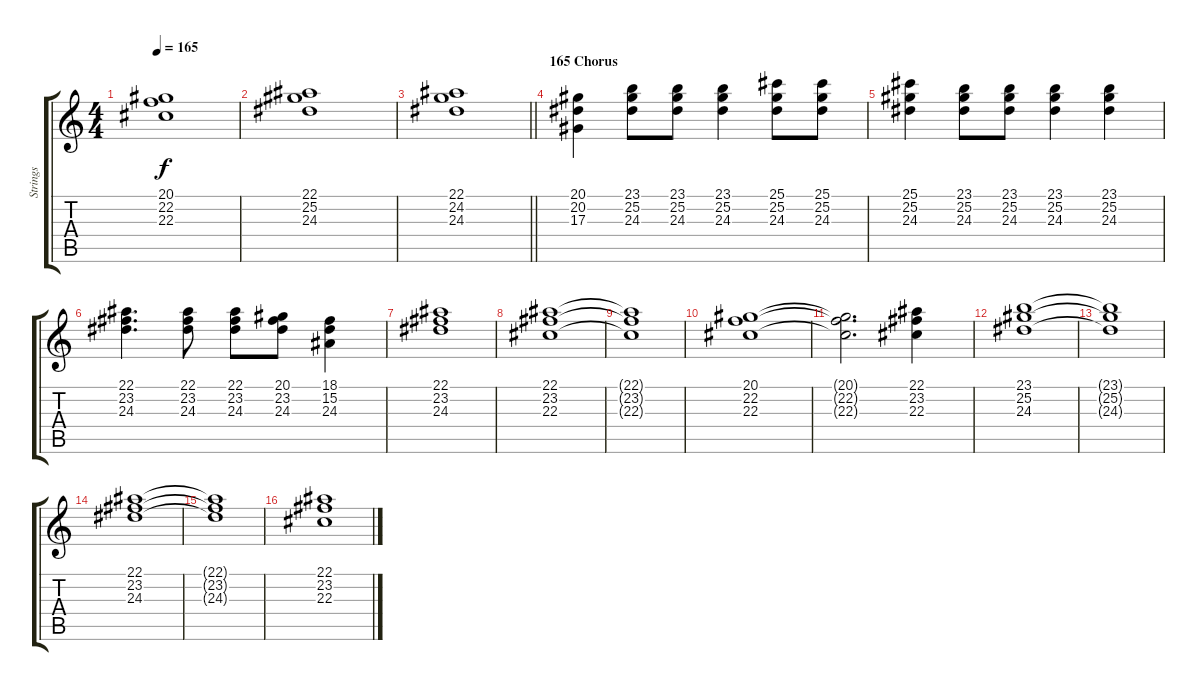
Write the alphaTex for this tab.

\track ("Strings" "Strings") {instrument stringensemble1}
\staff {score tabs}
\tuning (C4 G3 Eb3 Bb2 F2 C2) {hide}
\ts (4 4)
\tempo 165
\clef g2
\ks c
(20.1 22.2 22.3).1{dy f} |
(22.1 25.2 24.3).1 |
\barLineRight lightlight
(22.1 24.2 24.3).1 |
\section ("" "165 Chorus")
(20.1 20.2 17.3).4 (23.1 25.2 24.3).8 (23.1 25.2 24.3).8 (23.1 25.2 24.3).4 (25.1 25.2 24.3).8 (25.1 25.2 24.3).8 |
(25.1 25.2 24.3).4 (23.1 25.2 24.3).8 (23.1 25.2 24.3).8 (23.1 25.2 24.3).4 (23.1 25.2 24.3).4 |
(22.1 23.2 24.3).4{d} (22.1 23.2 24.3).8 (22.1 23.2 24.3).8 (20.1 23.2 24.3).8 (18.1 15.2 24.3).4 |
(22.1 23.2 24.3).1 |
(22.1 23.2 22.3).1 |
(22.1{t} 23.2{t} 22.3{t}).1 |
(20.1 22.2 22.3).1 |
(20.1{t} 22.2{t} 22.3{t}).2{d} (22.1 23.2 22.3).4 |
(23.1 25.2 24.3).1 |
(23.1{t} 25.2{t} 24.3{t}).1 |
(22.1 23.2 24.3).1 |
(22.1{t} 23.2{t} 24.3{t}).1 |
(22.1 23.2 22.3).1
